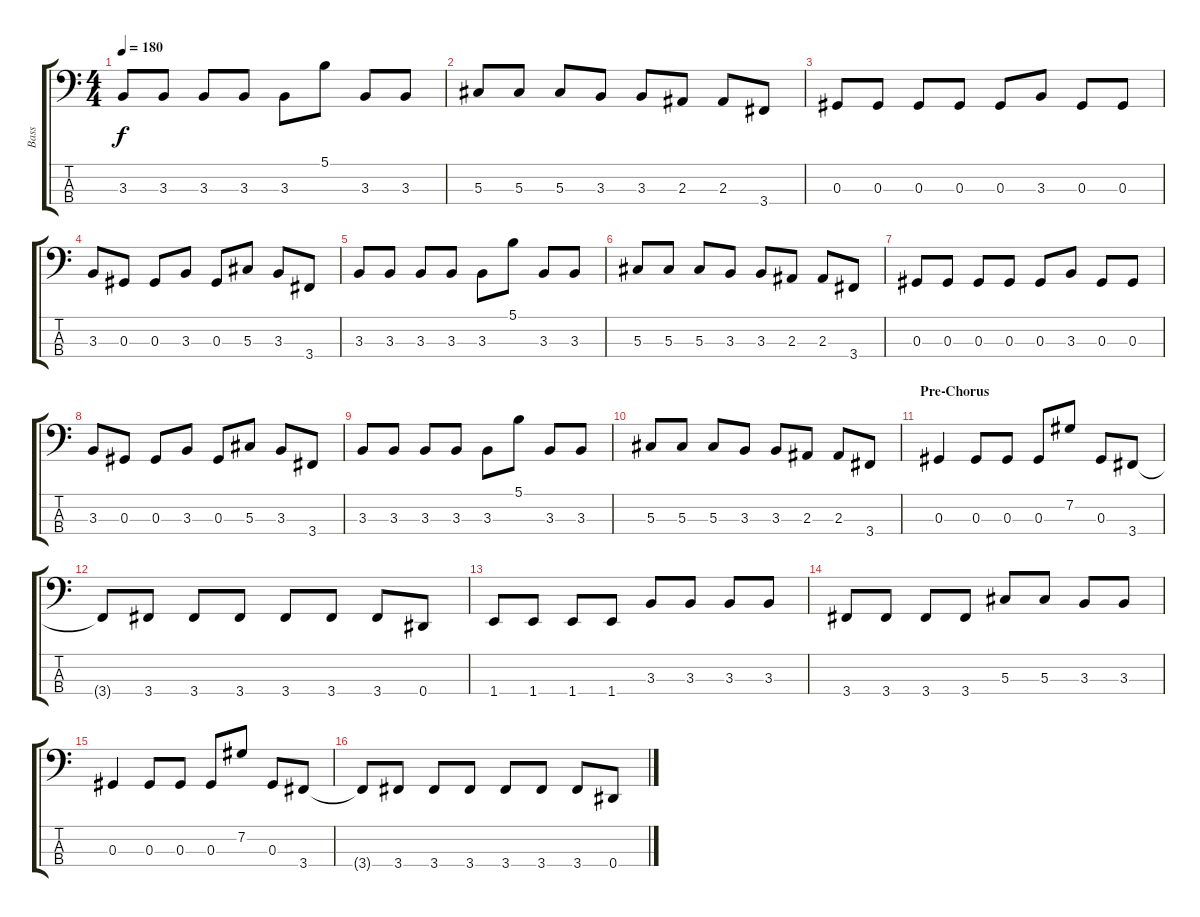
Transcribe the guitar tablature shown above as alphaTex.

\track ("Bass" "Bass") {instrument electricbassfinger}
\staff {score tabs}
\tuning (Gb2 Db2 Ab1 Eb1) {hide}
\ts (4 4)
\tempo 180
\clef f4
\ks c
3.3.8{dy f} 3.3.8 3.3.8 3.3.8 3.3.8 5.1.8 3.3.8 3.3.8 |
5.3.8 5.3.8 5.3.8 3.3.8 3.3.8 2.3.8 2.3.8 3.4.8 |
0.3.8 0.3.8 0.3.8 0.3.8 0.3.8 3.3.8 0.3.8 0.3.8 |
3.3.8 0.3.8 0.3.8 3.3.8 0.3.8 5.3.8 3.3.8 3.4.8 |
3.3.8 3.3.8 3.3.8 3.3.8 3.3.8 5.1.8 3.3.8 3.3.8 |
5.3.8 5.3.8 5.3.8 3.3.8 3.3.8 2.3.8 2.3.8 3.4.8 |
0.3.8 0.3.8 0.3.8 0.3.8 0.3.8 3.3.8 0.3.8 0.3.8 |
3.3.8 0.3.8 0.3.8 3.3.8 0.3.8 5.3.8 3.3.8 3.4.8 |
3.3.8 3.3.8 3.3.8 3.3.8 3.3.8 5.1.8 3.3.8 3.3.8 |
5.3.8 5.3.8 5.3.8 3.3.8 3.3.8 2.3.8 2.3.8 3.4.8 |
\section ("" "Pre-Chorus")
0.3.4 0.3.8 0.3.8 0.3.8 7.2.8 0.3.8 3.4.8 |
3.4{t}.8 3.4.8 3.4.8 3.4.8 3.4.8 3.4.8 3.4.8 0.4.8 |
1.4.8 1.4.8 1.4.8 1.4.8 3.3.8 3.3.8 3.3.8 3.3.8 |
3.4.8 3.4.8 3.4.8 3.4.8 5.3.8 5.3.8 3.3.8 3.3.8 |
0.3.4 0.3.8 0.3.8 0.3.8 7.2.8 0.3.8 3.4.8 |
3.4{t}.8 3.4.8 3.4.8 3.4.8 3.4.8 3.4.8 3.4.8 0.4.8
